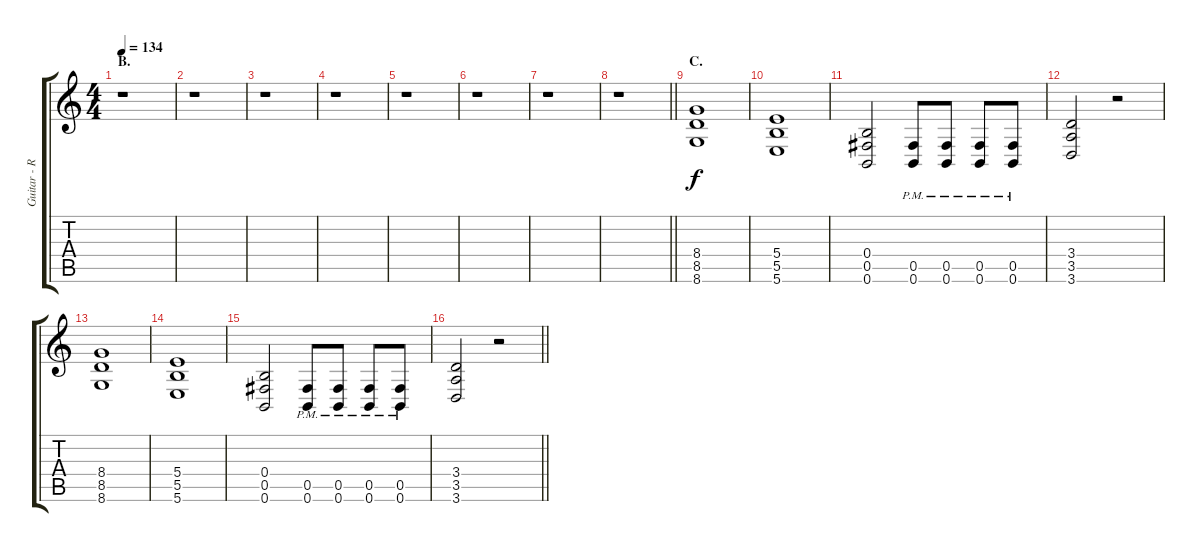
\track ("Guitar - Right" "Guitar - R") {instrument distortionguitar}
\staff {score tabs}
\tuning (Db4 Ab3 E3 B2 Gb2 B1) {hide}
\ts (4 4)
\section ("" "B.")
\tempo 134
\clef g2
\ks c
r.1{dy f} |
r.1 |
r.1 |
r.1 |
r.1 |
r.1 |
r.1 |
\barLineRight lightlight
r.1 |
\section ("" "C.")
(8.4 8.5 8.6).1 |
(5.4 5.5 5.6).1 |
(0.4 0.5 0.6).2 (0.5{pm} 0.6{pm}).8 (0.5{pm} 0.6{pm}).8 (0.5{pm} 0.6{pm}).8 (0.5{pm} 0.6{pm}).8 |
(3.4 3.5 3.6).2 r.2 |
(8.4 8.5 8.6).1 |
(5.4 5.5 5.6).1 |
(0.4 0.5 0.6).2 (0.5{pm} 0.6{pm}).8 (0.5{pm} 0.6{pm}).8 (0.5{pm} 0.6{pm}).8 (0.5{pm} 0.6{pm}).8 |
\barLineRight lightlight
(3.4 3.5 3.6).2 r.2
